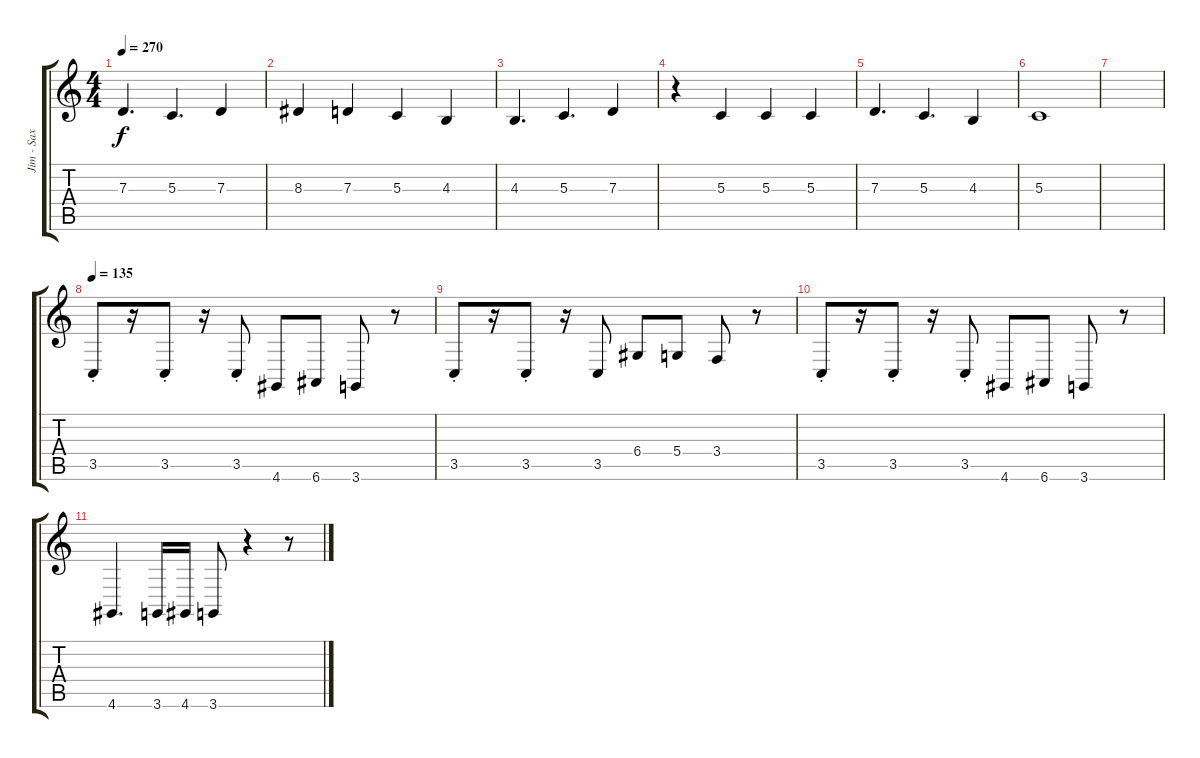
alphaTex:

\track ("Jim - Sax" "Jim - Sax") {instrument tenorsax}
\staff {score tabs}
\tuning (E4 B3 G3 D3 A2 E2) {hide}
\ts (4 4)
\tempo 270
\clef g2
\ks c
7.3.4{d dy f} 5.3.4{d} 7.3.4 |
8.3.4 7.3.4 5.3.4 4.3.4 |
4.3.4{d} 5.3.4{d} 7.3.4 |
r.4 5.3.4 5.3.4 5.3.4 |
7.3.4{d} 5.3.4{d} 4.3.4 |
5.3.1 |
|
\tempo 135
3.5{st}.8 r.16 3.5{st}.8 r.16 3.5{st}.8 4.6.8 6.6.8 3.6.8 r.8 |
3.5{st}.8 r.16 3.5{st}.8 r.16 3.5.8 6.4.8 5.4.8 3.4.8 r.8 |
3.5{st}.8 r.16 3.5{st}.8 r.16 3.5{st}.8 4.6.8 6.6.8 3.6.8 r.8 |
4.6.4{d} 3.6.16 4.6.16 3.6.8 r.4 r.8
